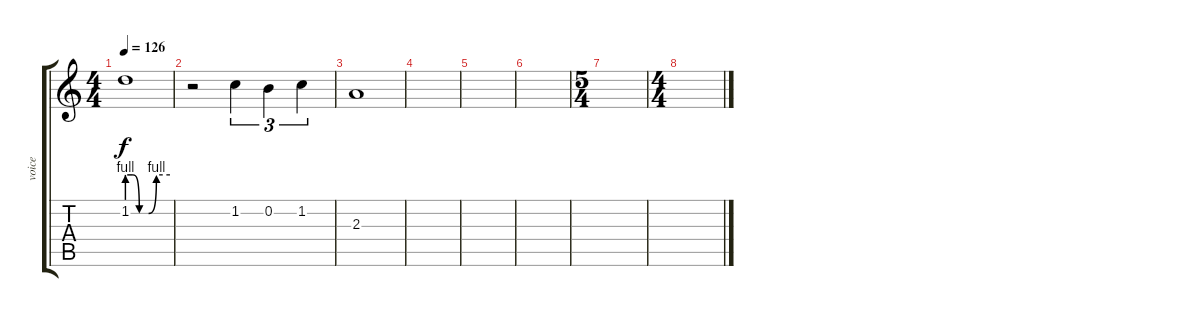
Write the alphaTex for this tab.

\track ("voice" "voice") {instrument flute}
\staff {score tabs}
\tuning (E5 B4 G4 D4 A3 E3) {hide}
\ts (4 4)
\tempo 126
\clef g2
\ks c
1.2{be (custom 0 4 8 4 17 0 30 0 41 4 60 4)}.1{dy f} |
r.2 1.2.4{tu (3 2)} 0.2.4{tu (3 2)} 1.2.4{tu (3 2)} |
2.3.1 |
|
|
|
\ts (5 4)
|
\ts (4 4)
